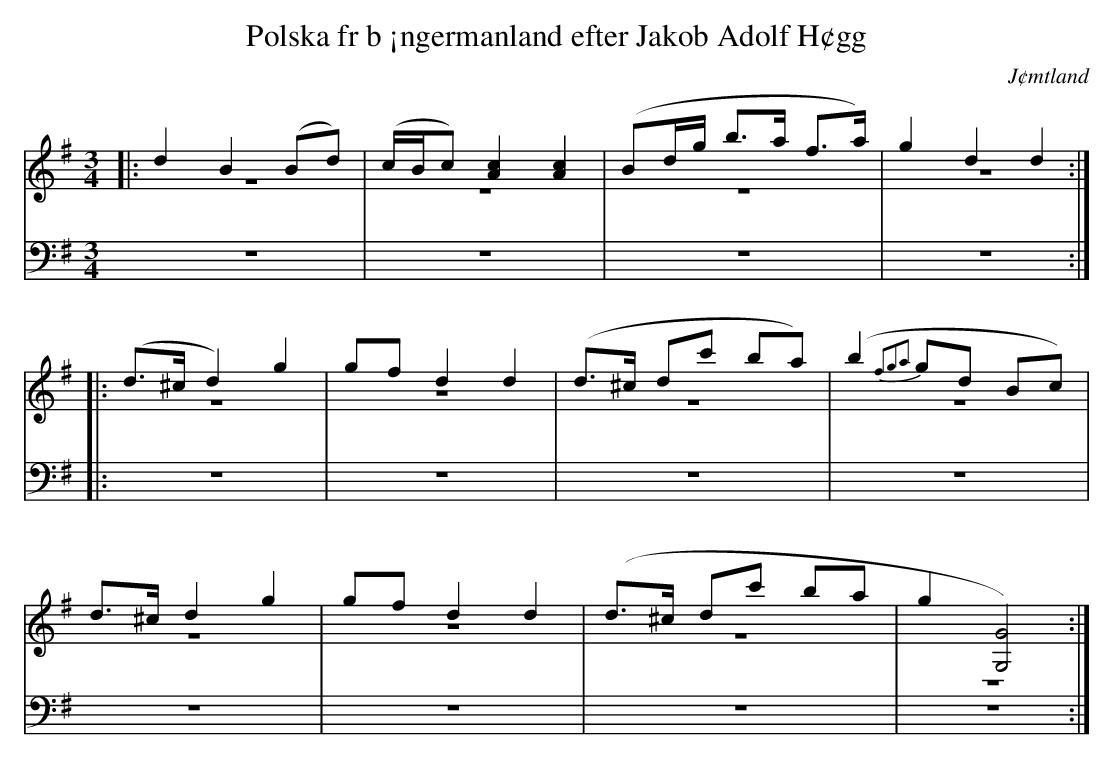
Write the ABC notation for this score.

X:1
T: Polska fr b ¡ngermanland efter Jakob Adolf H¢gg
O: J¢mtland
M: 3/4
L: 1/8
K: G
V:1
V:2 merge
V:3
V:4 merge
V:1
|:d2 B2 (Bd)|(c/B/c) [A2c2] [A2c2]|(Bd/g/ b>a f>a)|g2 d2 d2:|
|:(d>^c d2) g2|gf d2 d2|(d>^c dc' ba)|(b2 {f2g2a2}gd Bc)|
d>^c d2 g2|gf d2 d2|(d>^c dc' ba|g2 [G4G,4]):|
V:2
z6|z6|z6|z6:|
|:z6|z6|z6|z6|
z6|z6|z6|z6:|
V:3 clef=bass
z6|z6|z6|z6:|
|:z6|z6|z6|z6|
z6|z6|z6|z6:|
V:4 clef=bass
z6|z6|z6|z6:|
|:z6|z6|z6|z6|
z6|z6|z6|z6:|
